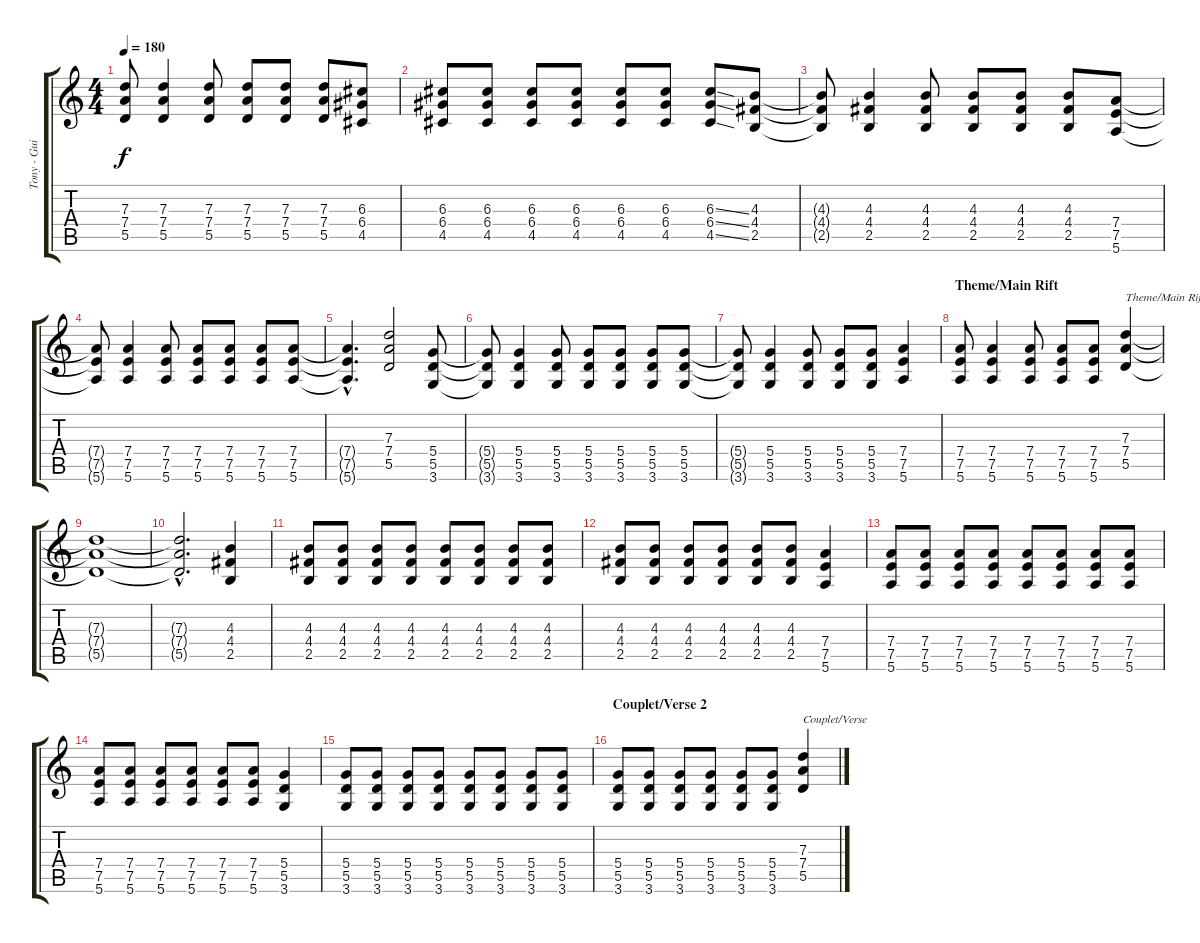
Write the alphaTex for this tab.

\track ("Tony - Guitare 1/Guitar 1" "Tony - Gui") {instrument distortionguitar}
\staff {score tabs}
\tuning (E4 B3 G3 D3 A2 E2) {hide}
\ts (4 4)
\tempo 180
\clef g2
\ks c
(7.3{t} 7.4{t} 5.5{t}).8{dy f} (7.3 7.4 5.5).4 (7.3 7.4 5.5).8 (7.3 7.4 5.5).8 (7.3 7.4 5.5).8 (7.3 7.4 5.5).8 (6.3 6.4 4.5).8 |
(6.3 6.4 4.5).8 (6.3 6.4 4.5).8 (6.3 6.4 4.5).8 (6.3 6.4 4.5).8 (6.3 6.4 4.5).8 (6.3 6.4 4.5).8 (6.3{ss} 6.4{ss} 4.5{ss}).8 (4.3 4.4 2.5).8 |
(4.3{t} 4.4{t} 2.5{t}).8 (4.3 4.4 2.5).4 (4.3 4.4 2.5).8 (4.3 4.4 2.5).8 (4.3 4.4 2.5).8 (4.3 4.4 2.5).8 (7.4 7.5 5.6).8 |
(7.4{t} 7.5{t} 5.6{t}).8 (7.4 7.5 5.6).4 (7.4 7.5 5.6).8 (7.4 7.5 5.6).8 (7.4 7.5 5.6).8 (7.4 7.5 5.6).8 (7.4 7.5 5.6).8 |
(7.4{hac t} 7.5{hac t} 5.6{hac t}).4{d} (7.3 7.4 5.5).2 (5.4 5.5 3.6).8 |
(5.4{t} 5.5{t} 3.6{t}).8 (5.4 5.5 3.6).4 (5.4 5.5 3.6).8 (5.4 5.5 3.6).8 (5.4 5.5 3.6).8 (5.4 5.5 3.6).8 (5.4 5.5 3.6).8 |
(5.4{t} 5.5{t} 3.6{t}).8 (5.4 5.5 3.6).4 (5.4 5.5 3.6).8 (5.4 5.5 3.6).8 (5.4 5.5 3.6).8 (7.4 7.5 5.6).4 |
\section ("" "Theme/Main Rift")
(7.4 7.5 5.6).8 (7.4 7.5 5.6).4 (7.4 7.5 5.6).8 (7.4 7.5 5.6).8 (7.4 7.5 5.6).8 (7.3 7.4 5.5).4{txt "Theme/Main Rift" volume 0} |
(7.3{t} 7.4{t} 5.5{t}).1 |
(7.3{hac t} 7.4{hac t} 5.5{hac t}).2{d} (4.3 4.4 2.5).4{volume 9} |
(4.3 4.4 2.5).8 (4.3 4.4 2.5).8 (4.3 4.4 2.5).8 (4.3 4.4 2.5).8 (4.3 4.4 2.5).8 (4.3 4.4 2.5).8 (4.3 4.4 2.5).8 (4.3 4.4 2.5).8 |
(4.3 4.4 2.5).8 (4.3 4.4 2.5).8 (4.3 4.4 2.5).8 (4.3 4.4 2.5).8 (4.3 4.4 2.5).8 (4.3 4.4 2.5).8 (7.4 7.5 5.6).4 |
(7.4 7.5 5.6).8 (7.4 7.5 5.6).8 (7.4 7.5 5.6).8 (7.4 7.5 5.6).8 (7.4 7.5 5.6).8 (7.4 7.5 5.6).8 (7.4 7.5 5.6).8 (7.4 7.5 5.6).8 |
(7.4 7.5 5.6).8 (7.4 7.5 5.6).8 (7.4 7.5 5.6).8 (7.4 7.5 5.6).8 (7.4 7.5 5.6).8 (7.4 7.5 5.6).8 (5.4 5.5 3.6).4 |
(5.4 5.5 3.6).8 (5.4 5.5 3.6).8 (5.4 5.5 3.6).8 (5.4 5.5 3.6).8 (5.4 5.5 3.6).8 (5.4 5.5 3.6).8 (5.4 5.5 3.6).8 (5.4 5.5 3.6).8 |
\section ("" "Couplet/Verse 2")
(5.4 5.5 3.6).8 (5.4 5.5 3.6).8 (5.4 5.5 3.6).8 (5.4 5.5 3.6).8 (5.4 5.5 3.6).8 (5.4 5.5 3.6).8 (7.3 7.4 5.5).4{txt "Couplet/Verse"}
